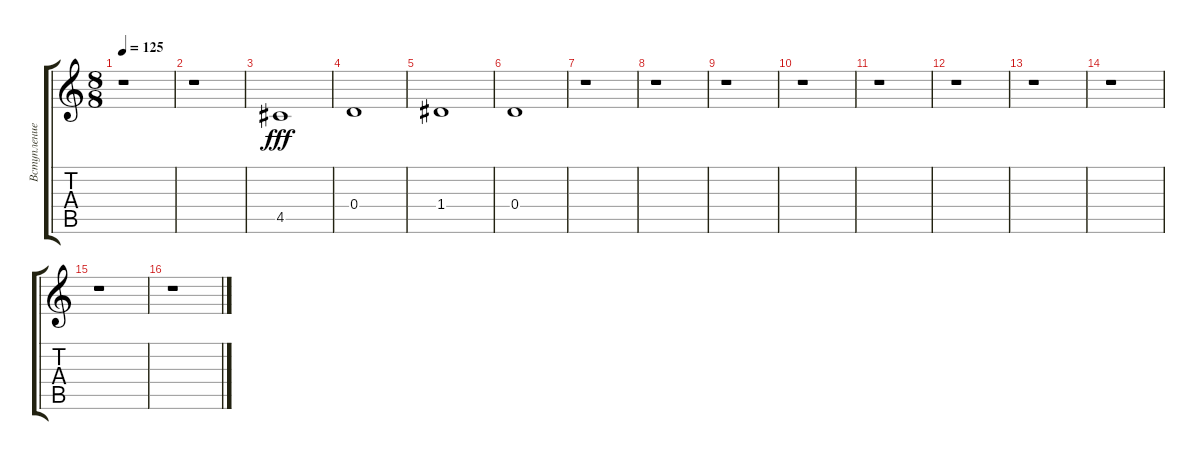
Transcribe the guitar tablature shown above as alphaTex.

\track ("Вступление 1" "Вступление") {instrument overdrivenguitar}
\staff {score tabs}
\tuning (E4 B3 G3 D3 A2 E2) {hide}
\ts (8 8)
\tempo 125
\clef g2
\ks c
r.1{dy fff} |
r.1 |
4.5.1 |
0.4.1 |
1.4.1 |
0.4.1 |
r.1 |
r.1 |
r.1 |
r.1 |
r.1 |
r.1 |
r.1 |
r.1 |
r.1 |
r.1
